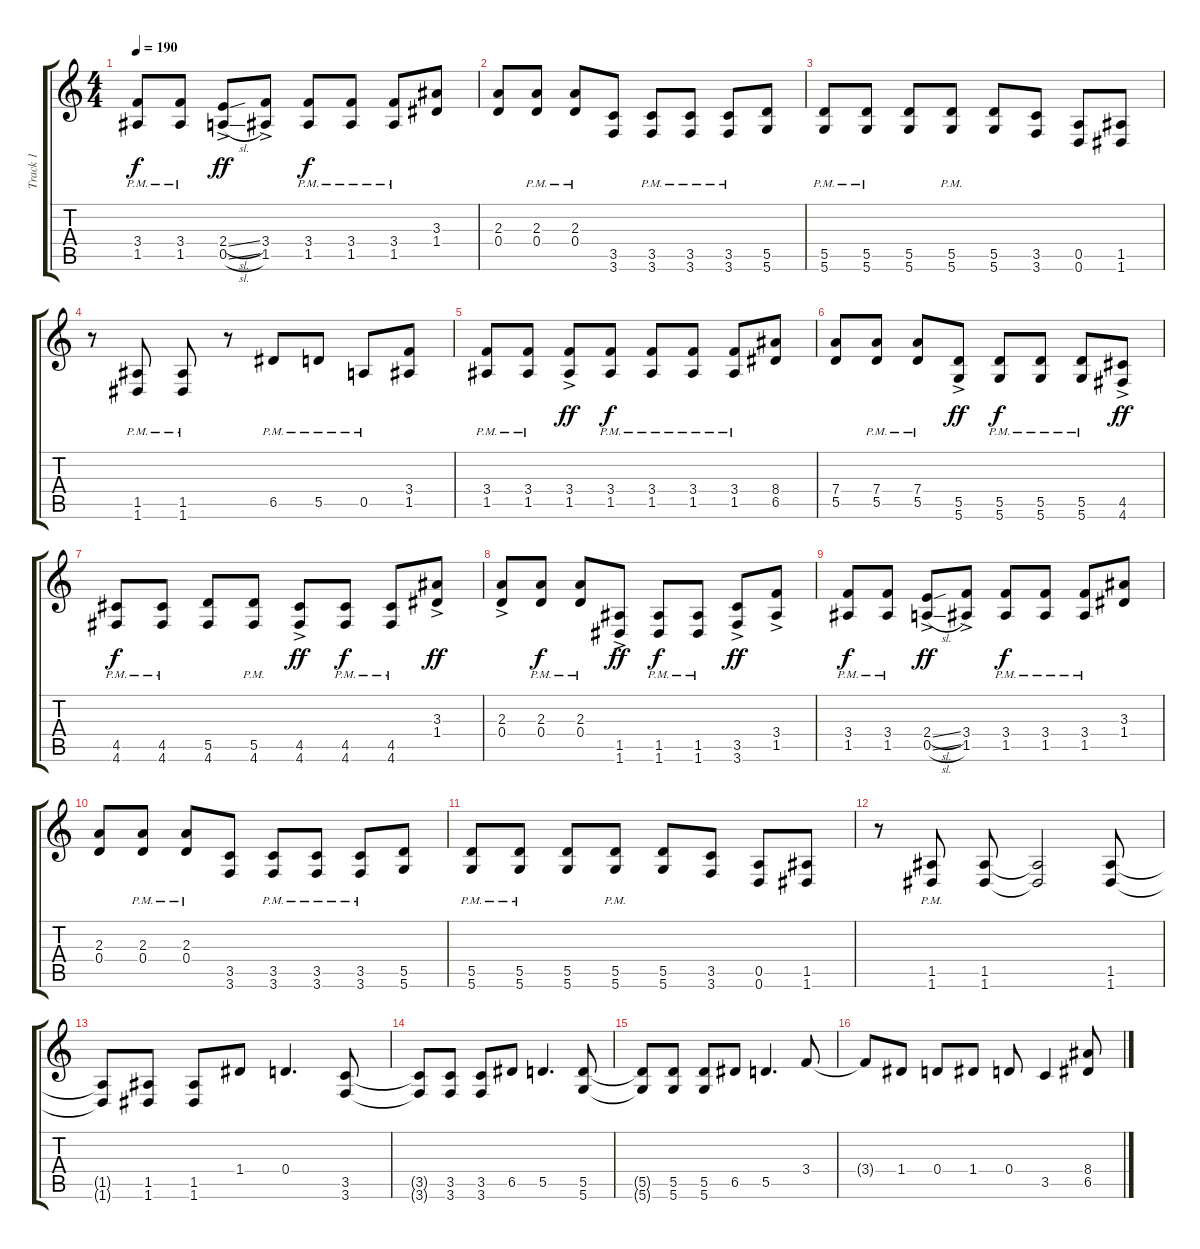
\track ("Track 1" "Track 1") {instrument overdrivenguitar}
\staff {score tabs}
\tuning (E4 B3 G3 D3 A2 D2) {hide}
\ts (4 4)
\tempo 190
\clef g2
\ks c
(3.4{pm} 1.5{pm}).8{dy f} (3.4{pm} 1.5{pm}).8 (2.4{sl ac} 0.5{sl ac}).8{dy ff} (3.4{ac} 1.5{ac}).8 (3.4{pm} 1.5{pm}).8{dy f} (3.4{pm} 1.5{pm}).8 (3.4{pm} 1.5{pm}).8 (3.3 1.4).8 |
(2.3 0.4).8 (2.3{pm} 0.4{pm}).8 (2.3{pm} 0.4{pm}).8 (3.5 3.6).8 (3.5{pm} 3.6{pm}).8 (3.5{pm} 3.6{pm}).8 (3.5{pm} 3.6{pm}).8 (5.5 5.6).8 |
(5.5{pm} 5.6{pm}).8 (5.5{pm} 5.6{pm}).8 (5.5 5.6).8 (5.5{pm} 5.6{pm}).8 (5.5 5.6).8 (3.5 3.6).8 (0.5 0.6).8 (1.5 1.6).8 |
r.8 (1.5{pm} 1.6).8 (1.5{pm} 1.6).8 r.8 6.5{pm}.8 5.5{pm}.8 0.5{pm}.8 (3.4 1.5).8 |
(3.4{pm} 1.5{pm}).8 (3.4{pm} 1.5{pm}).8 (3.4{ac} 1.5{ac}).8{dy ff} (3.4{pm} 1.5{pm}).8{dy f} (3.4{pm} 1.5{pm}).8 (3.4{pm} 1.5{pm}).8 (3.4{pm} 1.5{pm}).8 (8.4 6.5).8 |
(7.4 5.5).8 (7.4{pm} 5.5{pm}).8 (7.4{pm} 5.5{pm}).8 (5.5 5.6{ac}).8{dy ff} (5.5{pm} 5.6{pm}).8{dy f} (5.5{pm} 5.6{pm}).8 (5.5{pm} 5.6{pm}).8 (4.5{ac} 4.6{ac}).8{dy ff} |
(4.5{pm} 4.6{pm}).8{dy f} (4.5{pm} 4.6{pm}).8 (5.5 4.6).8 (5.5{pm} 4.6{pm}).8 (4.5{ac} 4.6{ac}).8{dy ff} (4.5{pm} 4.6{pm}).8{dy f} (4.5{pm} 4.6{pm}).8 (3.3{ac} 1.4).8{dy ff} |
(2.3{ac} 0.4).8 (2.3{pm} 0.4{pm}).8{dy f} (2.3{pm} 0.4{pm}).8 (1.5{ac} 1.6).8{dy ff} (1.5{pm} 1.6{pm}).8{dy f} (1.5{pm} 1.6{pm}).8 (3.5{ac} 3.6{ac}).8{dy ff} (3.4{ac} 1.5{ac}).8 |
(3.4{pm} 1.5{pm}).8{dy f} (3.4{pm} 1.5{pm}).8 (2.4{sl ac} 0.5{sl ac}).8{dy ff} (3.4{ac} 1.5{ac}).8 (3.4{pm} 1.5{pm}).8{dy f} (3.4{pm} 1.5{pm}).8 (3.4{pm} 1.5{pm}).8 (3.3 1.4).8 |
(2.3 0.4).8 (2.3{pm} 0.4{pm}).8 (2.3{pm} 0.4{pm}).8 (3.5 3.6).8 (3.5{pm} 3.6{pm}).8 (3.5{pm} 3.6{pm}).8 (3.5{pm} 3.6{pm}).8 (5.5 5.6).8 |
(5.5{pm} 5.6{pm}).8 (5.5{pm} 5.6{pm}).8 (5.5 5.6).8 (5.5{pm} 5.6{pm}).8 (5.5 5.6).8 (3.5 3.6).8 (0.5 0.6).8 (1.5 1.6).8 |
r.8 (1.5{pm} 1.6).8 (1.5 1.6).8 (1.5{t} 1.6{t}).2 (1.5 1.6).8 |
(1.5{t} 1.6{t}).8 (1.5 1.6).8 (1.5 1.6).8 1.4.8 0.4.4{d} (3.5 3.6).8 |
(3.5{t} 3.6{t}).8 (3.5 3.6).8 (3.5 3.6).8 6.5.8 5.5.4{d} (5.5 5.6).8 |
(5.5{t} 5.6{t}).8 (5.5 5.6).8 (5.5 5.6).8 6.5.8 5.5.4{d} 3.4.8 |
3.4{t}.8 1.4.8 0.4.8 1.4.8 0.4.8 3.5.4 (8.4 6.5).8
